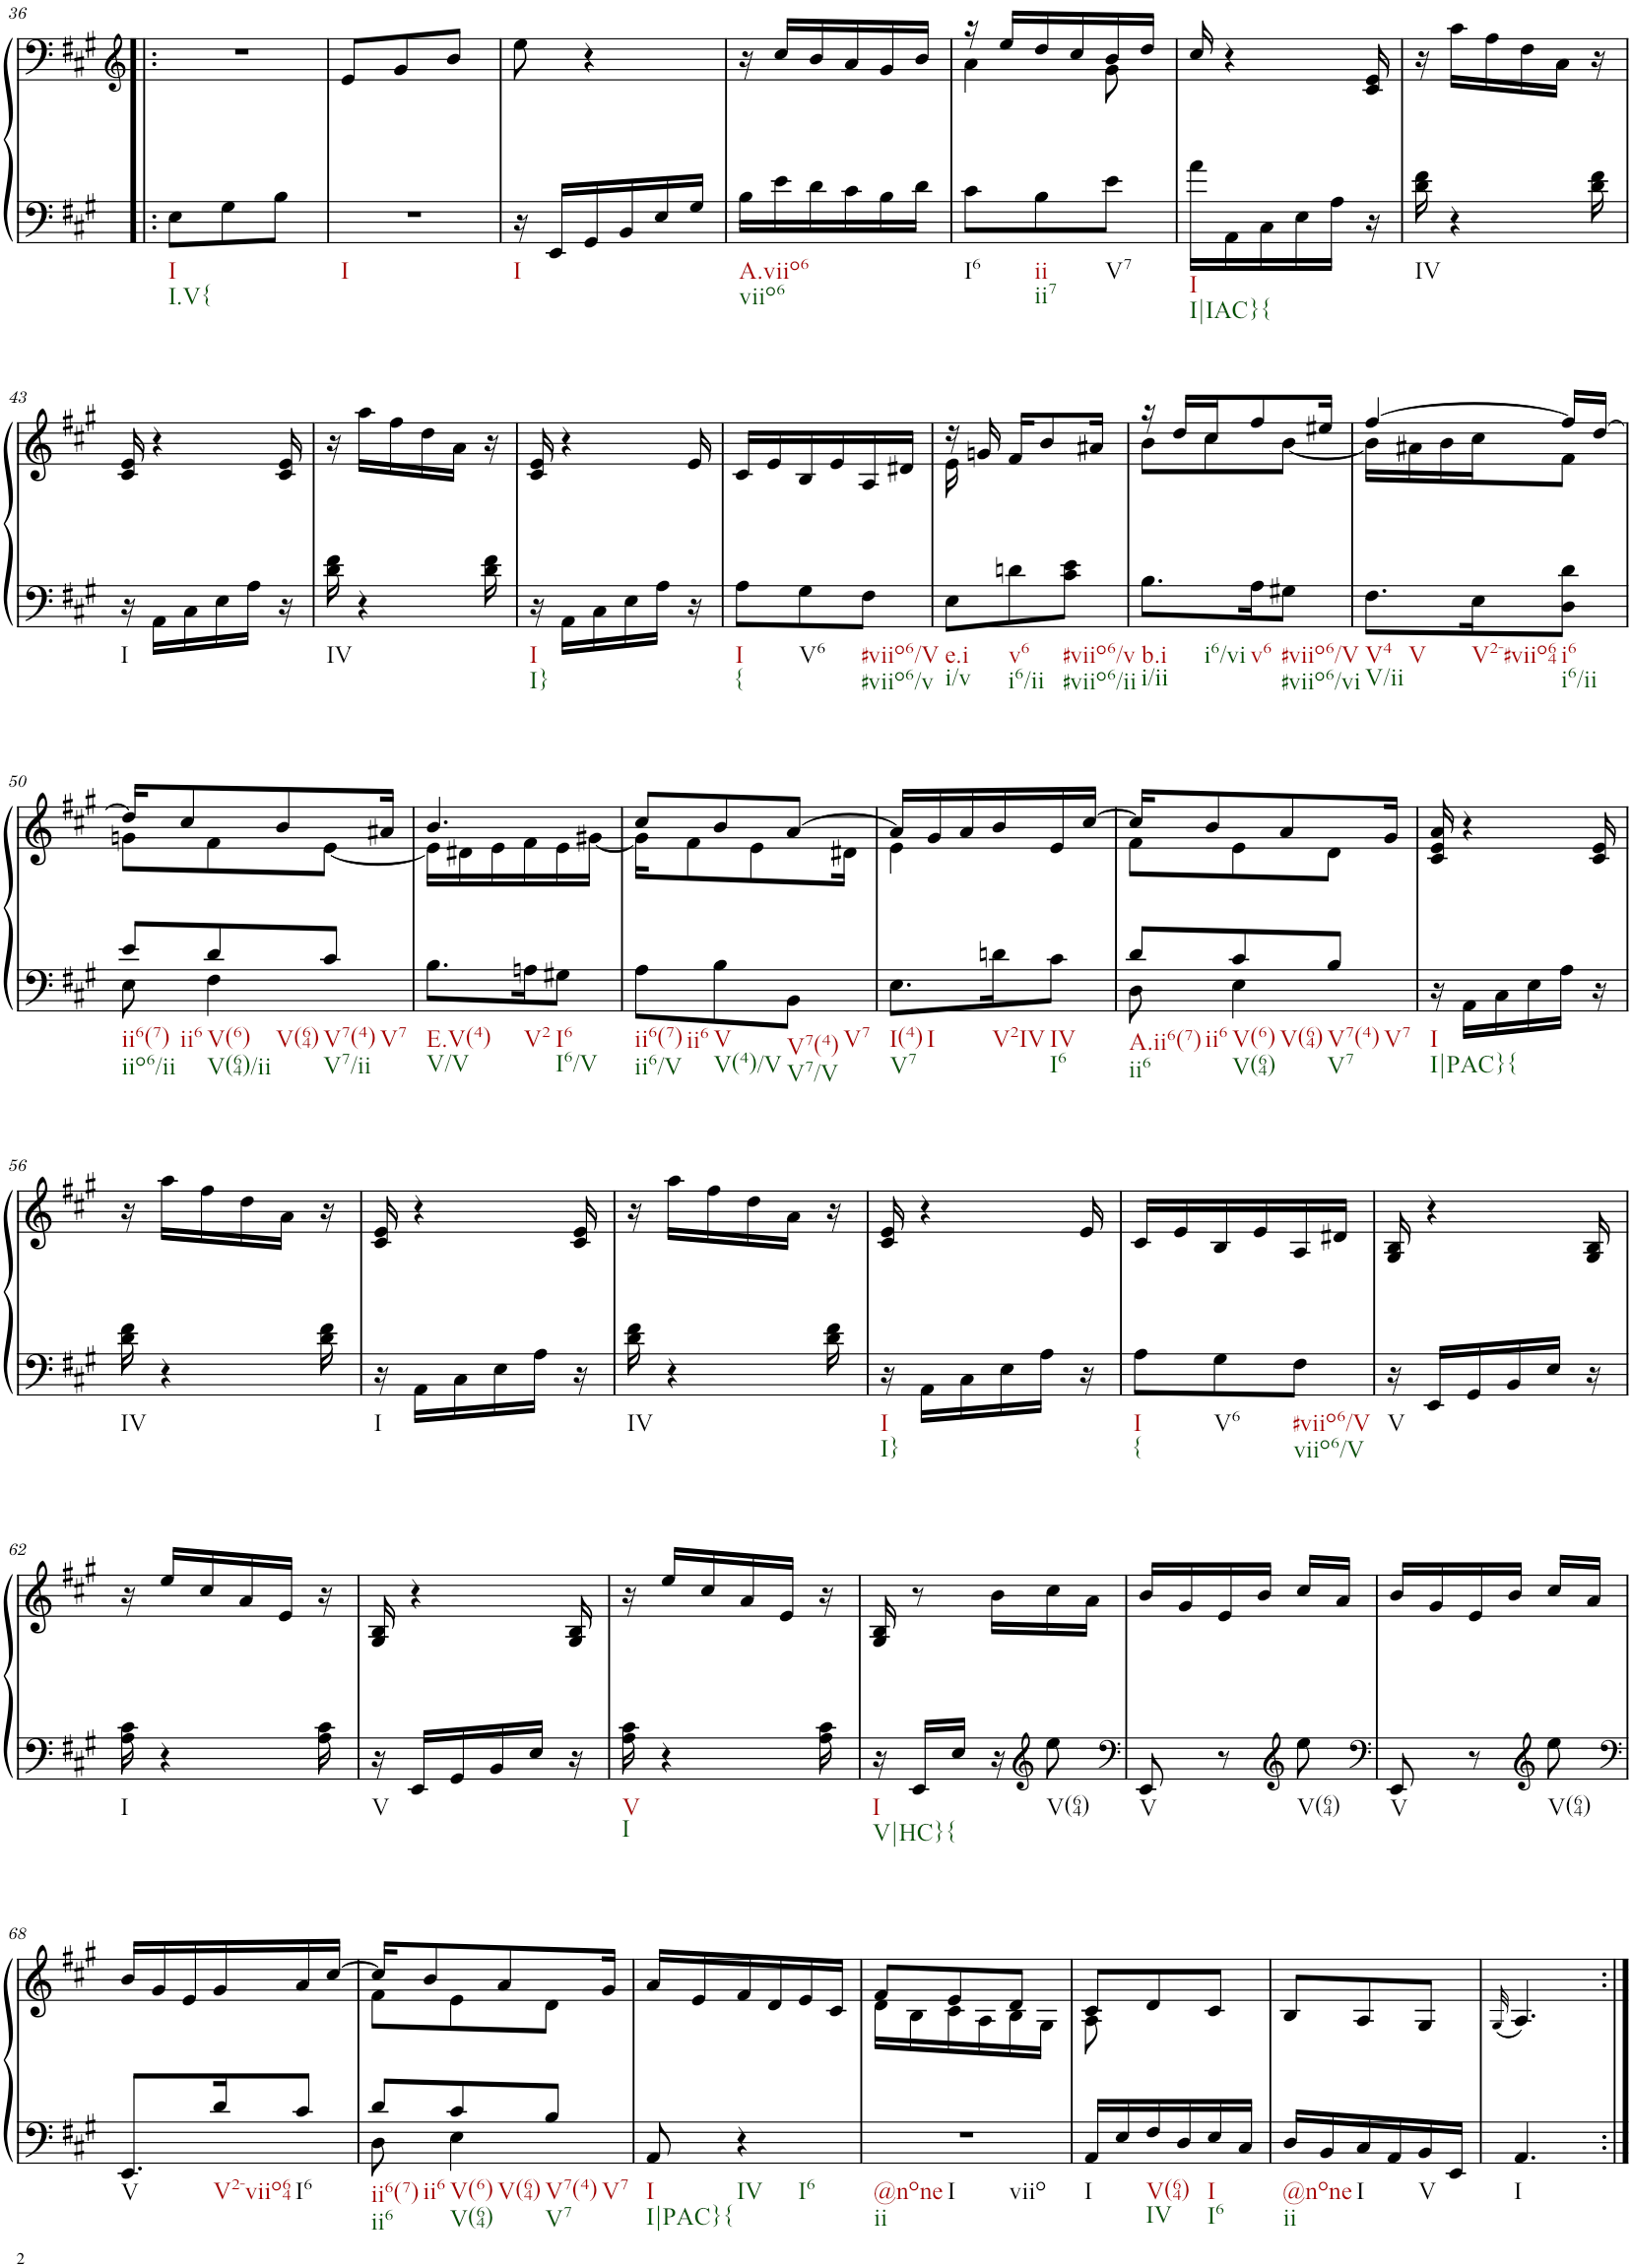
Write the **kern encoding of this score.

**kern	**kern
*part1	*part1
*staff2	*staff1
*I"Piano	*
*I'Pno.	*
!!LO:PB:g=z
*clefF4	*clefG2
*k[f#c#g#]	*k[f#c#g#]
*M3/8	*M3/8
=36!|:	=36!|:
!LO:TX:b:t=I	!
!LO:TX:b:t=I.V{	!
8E\L	4.r
8G#\	.
8B\J	.
=37	=37
!LO:TX:b:t=I	!
4.r	8e/L
.	8g#/
.	8b/J
=38	=38
!LO:TX:b:t=I	!
16r	8ee\
16EE/LL	.
16GG#/	4r
16BB/	.
16E/	.
16G#/JJ	.
=39	=39
!LO:TX:b:t=A.viio6	!
!LO:TX:b:t=viio6	!
16B\LL	16r
16e\	16cc#/LL
16d\	16b/
16c#\	16a/
16B\	16g#/
16d\JJ	16b/JJ
=40	=40
*	*^
!LO:TX:b:t=I6	!	!
8c#\L	16r	4a\
.	16ee/LL	.
!LO:TX:b:t=ii	!	!
!LO:TX:b:t=ii7	!	!
8B\	16dd/	.
.	16cc#/	.
!LO:TX:b:t=V7	!	!
8e\J	16b/	8g#\
.	16dd/JJ	.
*	*v	*v
=41	=41
!LO:TX:b:t=I	!
!LO:TX:b:t=I|IAC}{	!
16a\LL	16cc#/
16AA\	4r
16C#\	.
16E\	.
16A\JJ	.
16r	16c#/ 16e/
=42	=42
!LO:TX:b:t=IV	!
16d\ 16f#\	16r
4r	16aa\LL
.	16ff#\
.	16dd\
.	16a\JJ
16d\ 16f#\	16r
!!LO:LB:g=z
=43	=43
!LO:TX:b:t=I	!
16r	16c#/ 16e/
16AA\LL	4r
16C#\	.
16E\	.
16A\JJ	.
16r	16c#/ 16e/
=44	=44
!LO:TX:b:t=IV	!
16d\ 16f#\	16r
4r	16aa\LL
.	16ff#\
.	16dd\
.	16a\JJ
16d\ 16f#\	16r
=45	=45
!LO:TX:b:t=I	!
!LO:TX:b:t=I}	!
16r	16c#/ 16e/
16AA\LL	4r
16C#\	.
16E\	.
16A\JJ	.
16r	16e/
=46	=46
!LO:TX:b:t=I	!
!LO:TX:b:t={	!
8A\L	16c#/LL
.	16e/
!LO:TX:b:t=V6	!
8G#\	16B/
.	16e/
!LO:TX:b:t=#viio6/V	!
!LO:TX:b:t=#viio6/v	!
8F#\J	16A/
.	16d#X/JJ
=47	=47
*	*^
!LO:TX:b:t=e.i	!	!
!LO:TX:b:t=i/v	!	!
8E\L	16r	16e\
.	16gn/	4ryy
!LO:TX:b:t=v6	!	!
!LO:TX:b:t=i6/ii	!	!
8dn\	16f#/KL	.
.	8b/	.
!LO:TX:b:t=#viio6/v	!	!
!LO:TX:b:t=#viio6/ii	!	!
8c#\ 8e\J	.	.
.	16a#X/Jk	16ryy
=48	=48	=48
!LO:TX:b:t=b.i	!	!
!LO:TX:b:t=i/ii	!	!
!LO:TX:b:t=i6/vi	!	!
8.B\L	16r	8b\L
.	16dd/LL	.
.	16cc#/J	8cc#\
!LO:TX:b:t=v6	!	!
16A\K	8ff#/	.
!LO:TX:b:t=#viio6/V	!	!
!LO:TX:b:t=#viio6/vi	!	!
8G#X\J	.	[8b\J
.	16ee#X/Jk	.
=49	=49	=49
!LO:TX:b:t=V4	!	!
!LO:TX:b:t=V/ii	!	!
!LO:TX:b:t=V	!	!
8.F#\L	[4ff#/	16b\LL]
.	.	16a#X\
.	.	16b\
!LO:TX:b:t=V2-#viio64	!	!
16E\K	.	16cc#\J
!LO:TX:b:t=i6	!	!
!LO:TX:b:t=i6/ii	!	!
8D\ 8d\J	16ff#/LL]	8f#\J
.	[16dd/JJ	.
!!LO:LB:g=z	!!
=50	=50	=50
*^	*	*
!LO:TX:b:t=ii6(7)	!	!	!
!LO:TX:b:t=iio6/ii	!	!	!
!LO:TX:b:t=ii6	!	!	!
8e/L	8E\	16dd/KL]	8gn\L
.	.	8cc#/	.
!LO:TX:b:t=V(6)	!	!	!
!LO:TX:b:t=V(64)/ii	!	!	!
!LO:TX:b:t=V(64)	!	!	!
8d/	4F#\	.	8f#\
.	.	8b/	.
!LO:TX:b:t=V7(4)	!	!	!
!LO:TX:b:t=V7/ii	!	!	!
!LO:TX:b:t=V7	!	!	!
8c#/J	.	.	[8e\J
.	.	16a#X/Jk	.
*v	*v	*	*
=51	=51	=51
!LO:TX:b:t=E.V(4)	!	!
!LO:TX:b:t=V/V	!	!
8.B\L	4.b/	16e\LL]
.	.	16d#X\
.	.	16e\
!LO:TX:b:t=V2	!	!
16An\K	.	16f#\
!LO:TX:b:t=I6	!	!
!LO:TX:b:t=I6/V	!	!
8G#X\J	.	16e\
.	.	[16g#X\JJ
=52	=52	=52
!LO:TX:b:t=ii6(7)	!	!
!LO:TX:b:t=ii6/V	!	!
!LO:TX:b:t=ii6	!	!
8A\L	8cc#/L	16g#\KL]
.	.	8f#\
!LO:TX:b:t=V	!	!
!LO:TX:b:t=V(4)/V	!	!
8B\	8b/	.
.	.	8e\
!LO:TX:b:t=V7(4)	!	!
!LO:TX:b:t=V7/V	!	!
!LO:TX:b:t=V7	!	!
8BB\J	[8a/J	.
.	.	16d#X\Jk
=53	=53	=53
!LO:TX:b:t=I(4)	!	!
!LO:TX:b:t=V7	!	!
!LO:TX:b:t=I	!	!
8.E\L	16a/LL]	4e\
.	16g#/	.
.	16a/	.
!LO:TX:b:t=V2IV	!	!
16dn\K	16b/	.
!LO:TX:b:t=IV	!	!
!LO:TX:b:t=I6	!	!
8c#\J	16e/	8ryy
.	[16cc#/JJ	.
=54	=54	=54
*^	*	*
!LO:TX:b:t=A.ii6(7)	!	!	!
!LO:TX:b:t=ii6	!	!	!
!LO:TX:b:t=ii6	!	!	!
8d/L	8D\	16cc#/KL]	8f#\L
.	.	8b/	.
!LO:TX:b:t=V(6)	!	!	!
!LO:TX:b:t=V(64)	!	!	!
!LO:TX:b:t=V(64)	!	!	!
8c#/	4E\	.	8e\
.	.	8a/	.
!LO:TX:b:t=V7(4)	!	!	!
!LO:TX:b:t=V7	!	!	!
!LO:TX:b:t=V7	!	!	!
8B/J	.	.	8d\J
.	.	16g#/Jk	.
*v	*v	*	*
*	*v	*v
=55	=55
!LO:TX:b:t=I	!
!LO:TX:b:t=I|PAC}{	!
16r	16c#/ 16e/ 16a/
16AA\LL	4r
16C#\	.
16E\	.
16A\JJ	.
16r	16c#/ 16e/
!!LO:LB:g=z
=56	=56
!LO:TX:b:t=IV	!
16d\ 16f#\	16r
4r	16aa\LL
.	16ff#\
.	16dd\
.	16a\JJ
16d\ 16f#\	16r
=57	=57
!LO:TX:b:t=I	!
16r	16c#/ 16e/
16AA\LL	4r
16C#\	.
16E\	.
16A\JJ	.
16r	16c#/ 16e/
=58	=58
!LO:TX:b:t=IV	!
16d\ 16f#\	16r
4r	16aa\LL
.	16ff#\
.	16dd\
.	16a\JJ
16d\ 16f#\	16r
=59	=59
!LO:TX:b:t=I	!
!LO:TX:b:t=I}	!
16r	16c#/ 16e/
16AA\LL	4r
16C#\	.
16E\	.
16A\JJ	.
16r	16e/
=60	=60
!LO:TX:b:t=I	!
!LO:TX:b:t={	!
8A\L	16c#/LL
.	16e/
!LO:TX:b:t=V6	!
8G#\	16B/
.	16e/
!LO:TX:b:t=#viio6/V	!
!LO:TX:b:t=viio6/V	!
8F#\J	16A/
.	16d#X/JJ
=61	=61
!LO:TX:b:t=V	!
16r	16G#/ 16B/
16EE/LL	4r
16GG#/	.
16BB/	.
16E/JJ	.
16r	16G#/ 16B/
!!LO:LB:g=z
=62	=62
!LO:TX:b:t=I	!
16A\ 16c#\	16r
4r	16ee/LL
.	16cc#/
.	16a/
.	16e/JJ
16A\ 16c#\	16r
=63	=63
!LO:TX:b:t=V	!
16r	16G#/ 16B/
16EE/LL	4r
16GG#/	.
16BB/	.
16E/JJ	.
16r	16G#/ 16B/
=64	=64
!LO:TX:b:t=V	!
!LO:TX:b:t=I	!
16A\ 16c#\	16r
4r	16ee/LL
.	16cc#/
.	16a/
.	16e/JJ
16A\ 16c#\	16r
=65	=65
!LO:TX:b:t=I	!
!LO:TX:b:t=V|HC}{	!
16r	16G#/ 16B/
16EE/LL	8r
16E/JJ	.
16r	16b\LL
*clefG2	*
!LO:TX:b:t=V(64)	!
8ee\	16cc#\
.	16a\JJ
=66	=66
*clefF4	*
!LO:TX:b:t=V	!
8EE/	16b/LL
.	16g#/
8r	16e/
.	16b/JJ
*clefG2	*
!LO:TX:b:t=V(64)	!
8ee\	16cc#/LL
.	16a/JJ
=67	=67
*clefF4	*
!LO:TX:b:t=V	!
8EE/	16b/LL
.	16g#/
8r	16e/
.	16b/JJ
*clefG2	*
!LO:TX:b:t=V(64)	!
8ee\	16cc#/LL
.	16a/JJ
!!LO:LB:g=z
=68	=68
*clefF4	*
!LO:TX:b:t=V	!
8.EE/L	16b/LL
.	16g#/
.	16e/
!LO:TX:b:t=V2-viio64	!
16d/K	16g#/
!LO:TX:b:t=I6	!
8c#/J	16a/
.	[16cc#/JJ
=69	=69
*^	*^
!LO:TX:b:t=ii6(7)	!	!	!
!LO:TX:b:t=ii6	!	!	!
!LO:TX:b:t=ii6	!	!	!
8d/L	8D\	16cc#/KL]	8f#\L
.	.	8b/	.
!LO:TX:b:t=V(6)	!	!	!
!LO:TX:b:t=V(64)	!	!	!
!LO:TX:b:t=V(64)	!	!	!
8c#/	4E\	.	8e\
.	.	8a/	.
!LO:TX:b:t=V7(4)	!	!	!
!LO:TX:b:t=V7	!	!	!
!LO:TX:b:t=V7	!	!	!
8B/J	.	.	8d\J
.	.	16g#/Jk	.
*v	*v	*	*
*	*v	*v
=70	=70
!LO:TX:b:t=I	!
!LO:TX:b:t=I|PAC}{	!
8AA/	16a/LL
.	16e/
!LO:TX:b:t=IV	!
!LO:TX:b:t=I6	!
4r	16f#/
.	16d/
.	16e/
.	16c#/JJ
=71	=71
*	*^
!LO:TX:b:t=@none	!	!
!LO:TX:b:t=ii	!	!
!LO:TX:b:t=I	!	!
!LO:TX:b:t=viio	!	!
4.r	8f#/L	16d\LL
.	.	16B\
.	8e/	16c#\
.	.	16A\
.	8d/J	16B\
.	.	16G#\JJ
=72	=72	=72
!LO:TX:b:t=I	!	!
16AA/LL	8c#/L	8A\
16E/	.	.
!LO:TX:b:t=V(64)	!	!
!LO:TX:b:t=IV	!	!
16F#/	8d/	4ryy
16D/	.	.
!LO:TX:b:t=I	!	!
!LO:TX:b:t=I6	!	!
16E/	8c#/J	.
16C#/JJ	.	.
*	*v	*v
=73	=73
!LO:TX:b:t=@none	!
!LO:TX:b:t=ii	!
16D/LL	8B/L
16BB/	.
!LO:TX:b:t=I	!
16C#/	8A/
16AA/	.
!LO:TX:b:t=V	!
16BB/	8G#/J
16EE/JJ	.
=74	=74
.	(32qG#/
!LO:TX:b:t=I	!
4.AA/	4.A/)
=:|!	=:|!
*-	*-
